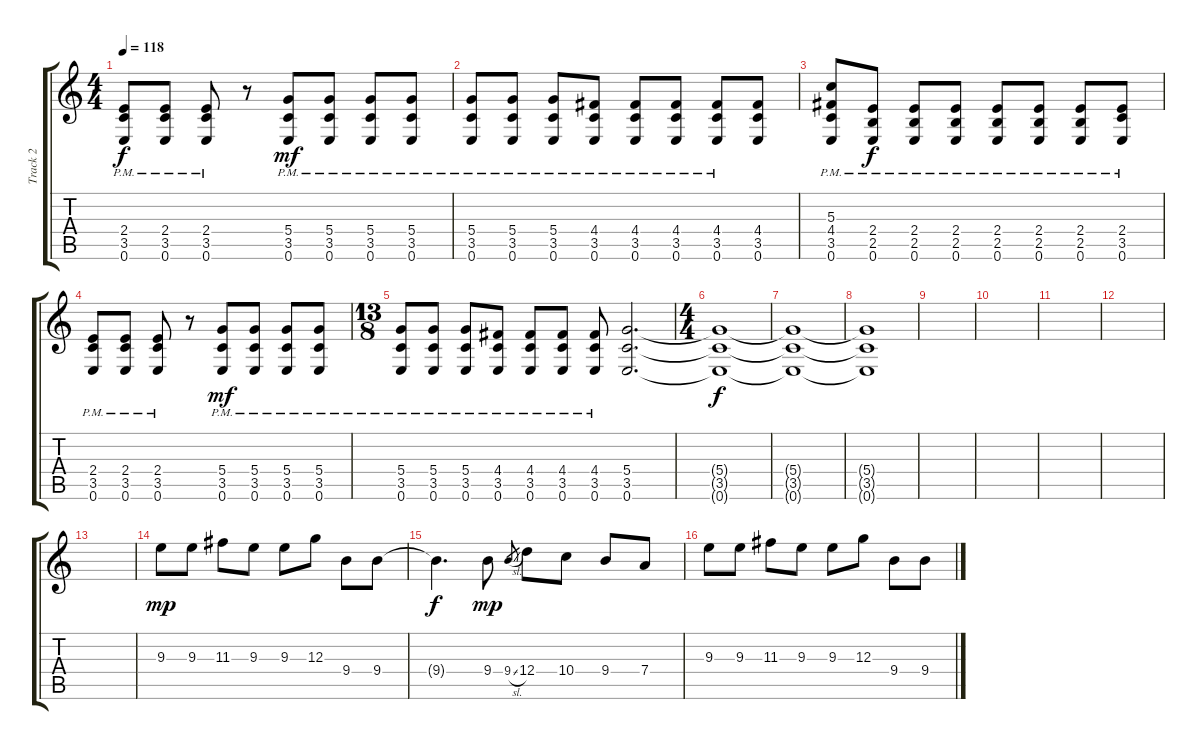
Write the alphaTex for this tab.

\track ("Track 2" "Track 2") {instrument distortionguitar}
\staff {score tabs}
\tuning (E4 B3 G3 D3 A2 E2) {hide}
\ts (4 4)
\tempo 118
\clef g2
\ks c
(2.4{pm} 3.5{pm} 0.6{pm}).8{dy f} (2.4{pm} 3.5{pm} 0.6{pm}).8 (2.4{pm} 3.5{pm} 0.6{pm}).8 r.8 (5.4{pm} 3.5{pm} 0.6{pm}).8{dy mf} (5.4{pm} 3.5{pm} 0.6{pm}).8 (5.4{pm} 3.5{pm} 0.6{pm}).8 (5.4{pm} 3.5{pm} 0.6{pm}).8 |
(5.4{pm} 3.5{pm} 0.6{pm}).8 (5.4{pm} 3.5{pm} 0.6{pm}).8 (5.4{pm} 3.5{pm} 0.6{pm}).8 (4.4{pm} 3.5{pm} 0.6{pm}).8 (4.4{pm} 3.5{pm} 0.6{pm}).8 (4.4{pm} 3.5{pm} 0.6{pm}).8 (4.4{pm} 3.5 0.6{pm}).8 (4.4 3.5 0.6).8 |
(5.3{pm} 4.4{pm} 3.5{pm} 0.6{pm}).8 (2.4{pm} 2.5{pm} 0.6{pm}).8{dy f} (2.4{pm} 2.5{pm} 0.6{pm}).8 (2.4{pm} 2.5{pm} 0.6{pm}).8 (2.4{pm} 2.5{pm} 0.6{pm}).8 (2.4{pm} 2.5{pm} 0.6{pm}).8 (2.4{pm} 2.5{pm} 0.6{pm}).8 (2.4{pm} 3.5{pm} 0.6{pm}).8 |
(2.4{pm} 3.5{pm} 0.6{pm}).8 (2.4{pm} 3.5{pm} 0.6{pm}).8 (2.4{pm} 3.5{pm} 0.6{pm}).8 r.8 (5.4{pm} 3.5{pm} 0.6{pm}).8{dy mf} (5.4{pm} 3.5{pm} 0.6{pm}).8 (5.4{pm} 3.5{pm} 0.6{pm}).8 (5.4{pm} 3.5{pm} 0.6{pm}).8 |
\ts (13 8)
(5.4{pm} 3.5{pm} 0.6{pm}).8 (5.4{pm} 3.5{pm} 0.6{pm}).8 (5.4{pm} 3.5{pm} 0.6{pm}).8 (4.4{pm} 3.5{pm} 0.6{pm}).8 (4.4{pm} 3.5{pm} 0.6{pm}).8 (4.4{pm} 3.5{pm} 0.6{pm}).8 (4.4{pm} 3.5 0.6{pm}).8 (5.4 3.5 0.6).2{d} |
\ts (4 4)
(5.4{t} 3.5{t} 0.6{t}).1{dy f volume 4} |
(5.4{t} 3.5{t} 0.6{t}).1 |
(5.4{t} 3.5{t} 0.6{t}).1{volume 0} |
|
|
|
|
|
9.3.8{dy mp volume 11 balance 13 instrument overdrivenguitar} 9.3.8 11.3.8 9.3.8 9.3.8 12.3.8 9.4.8 9.4.8 |
9.4{t}.4{d dy f} 9.4.8{dy mp} 9.4{sl}.8{gr} 12.4.8 10.4.8 9.4.8 7.4.8 |
9.3.8 9.3.8 11.3.8 9.3.8 9.3.8 12.3.8 9.4.8 9.4.8
